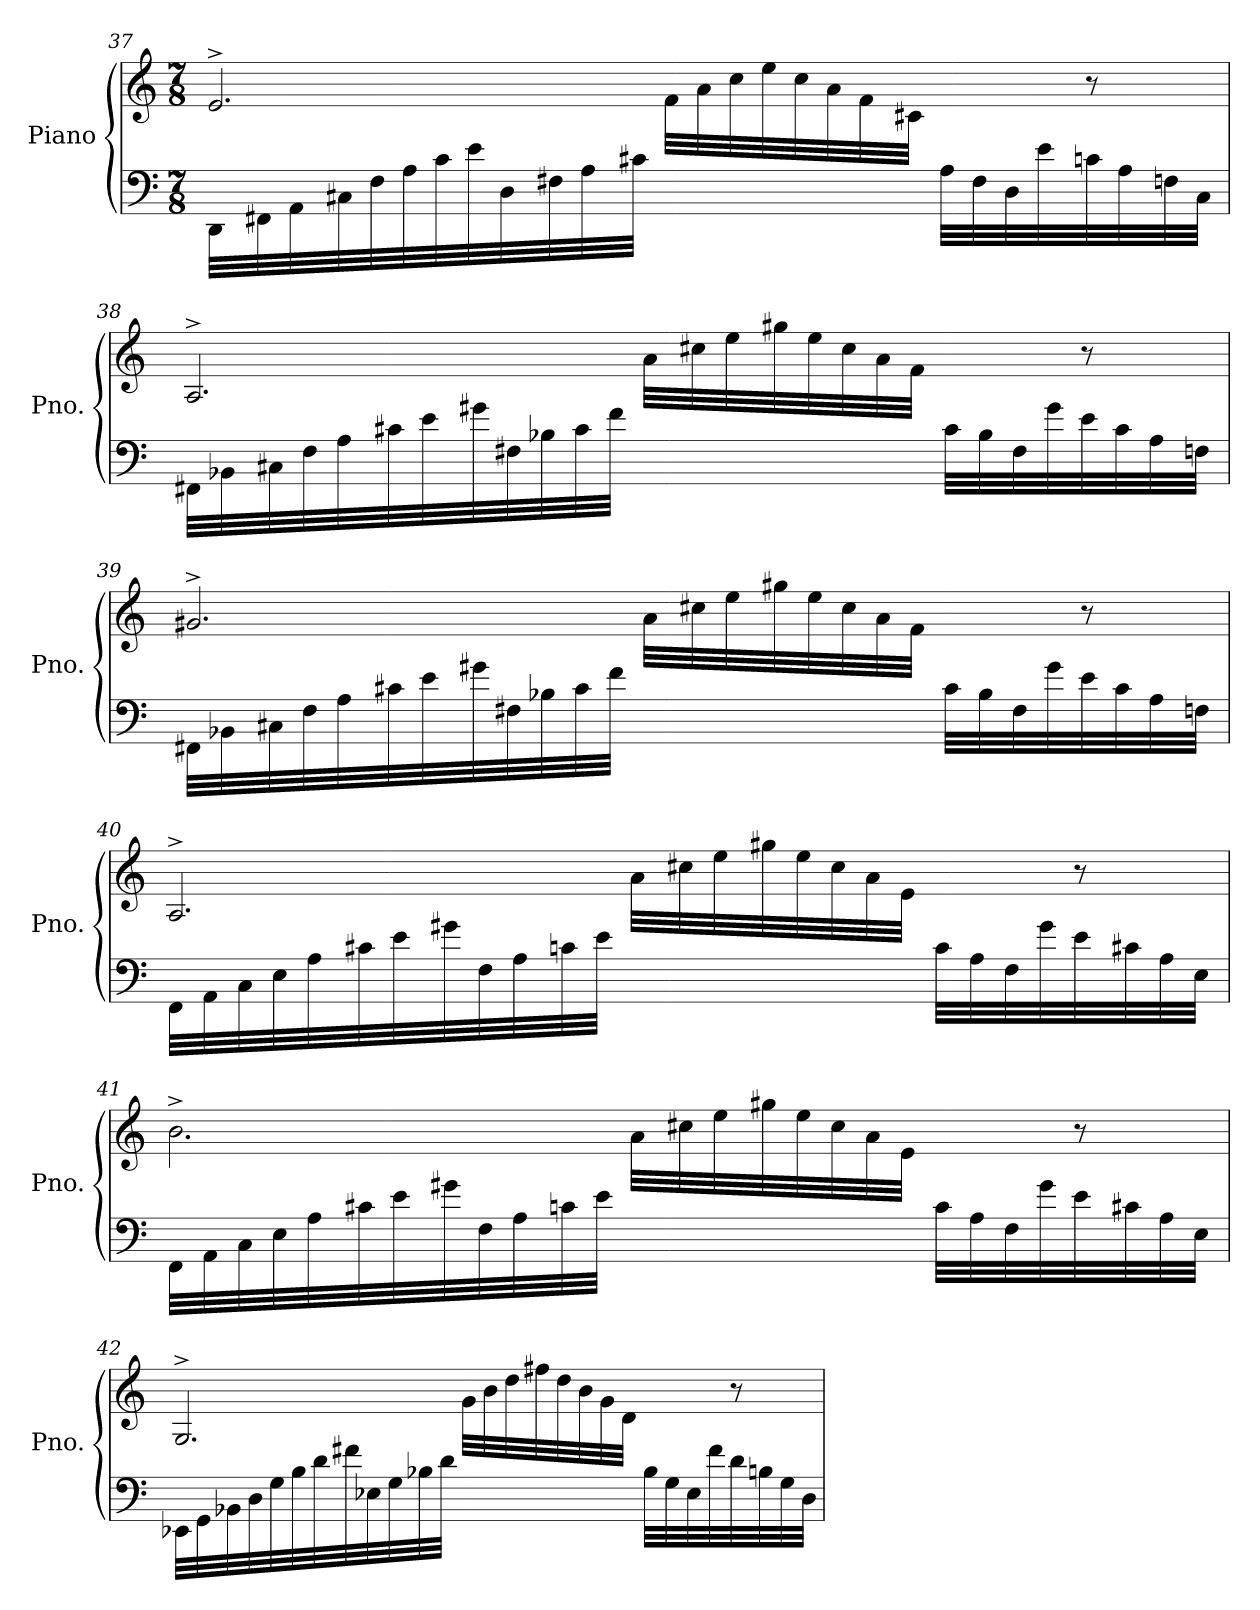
**kern	**kern
*part1	*part1
*staff2	*staff1
*I"Piano	*
*I'Pno.	*
!!LO:PB:g=z
*clefF4	*clefG2
*k[]	*k[]
*M7/8	*M7/8
=37	=37
*	*^
32DD\LLL	2.e^/	4.ryy
32FF#X\	.	.
32AA\	.	.
32C#X\	.	.
32F\	.	.
32A\	.	.
32c\	.	.
32e\	.	.
32D\	.	.
32F#X\	.	.
32A\	.	.
32c#X\JJJ	.	.
4ryy	.	32f\LLL
.	.	32a\
.	.	32cc\
.	.	32ee\
.	.	32cc\
.	.	32a\
.	.	32f\
.	.	32c#\JJJ
32A\LLL	.	4ryy
32F#\	.	.
32D\	.	.
32e\	.	.
32cn\	8r	.
32A\	.	.
32Fn\	.	.
32C#\JJJ	.	.
!!LO:LB:g=z	!!
=38	=38	=38
32FF#X\LLL	2.A^/	4.ryy
32BB-X\	.	.
32C#X\	.	.
32F\	.	.
32A\	.	.
32c#X\	.	.
32e\	.	.
32g#X\	.	.
32F#X\	.	.
32B-X\	.	.
32c#\	.	.
32f\JJJ	.	.
4ryy	.	32a\LLL
.	.	32cc#X\
.	.	32ee\
.	.	32gg#X\
.	.	32ee\
.	.	32cc#\
.	.	32a\
.	.	32f\JJJ
32c#\LLL	.	4ryy
32B-\	.	.
32F#\	.	.
32g#\	.	.
32e\	8r	.
32c#\	.	.
32A\	.	.
32Fn\JJJ	.	.
!!LO:LB:g=z	!!
=39	=39	=39
32FF#X\LLL	2.g#X^/	4.ryy
32BB-X\	.	.
32C#X\	.	.
32F\	.	.
32A\	.	.
32c#X\	.	.
32e\	.	.
32g#X\	.	.
32F#X\	.	.
32B-X\	.	.
32c#\	.	.
32f\JJJ	.	.
4ryy	.	32a\LLL
.	.	32cc#X\
.	.	32ee\
.	.	32gg#X\
.	.	32ee\
.	.	32cc#\
.	.	32a\
.	.	32f\JJJ
32c#\LLL	.	4ryy
32B-\	.	.
32F#\	.	.
32g#\	.	.
32e\	8r	.
32c#\	.	.
32A\	.	.
32Fn\JJJ	.	.
!!LO:LB:g=z	!!
=40	=40	=40
32FF\LLL	2.A^/	4.ryy
32AA\	.	.
32C\	.	.
32E\	.	.
32A\	.	.
32c#X\	.	.
32e\	.	.
32g#X\	.	.
32F\	.	.
32A\	.	.
32cn\	.	.
32e\JJJ	.	.
4ryy	.	32a\LLL
.	.	32cc#X\
.	.	32ee\
.	.	32gg#X\
.	.	32ee\
.	.	32cc#\
.	.	32a\
.	.	32e\JJJ
32c\LLL	.	4ryy
32A\	.	.
32F\	.	.
32g#\	.	.
32e\	8r	.
32c#X\	.	.
32A\	.	.
32E\JJJ	.	.
!!LO:LB:g=z	!!
=41	=41	=41
32FF\LLL	2.b^\	4.ryy
32AA\	.	.
32C\	.	.
32E\	.	.
32A\	.	.
32c#X\	.	.
32e\	.	.
32g#X\	.	.
32F\	.	.
32A\	.	.
32cn\	.	.
32e\JJJ	.	.
4ryy	.	32a\LLL
.	.	32cc#X\
.	.	32ee\
.	.	32gg#X\
.	.	32ee\
.	.	32cc#\
.	.	32a\
.	.	32e\JJJ
32c\LLL	.	4ryy
32A\	.	.
32F\	.	.
32g#\	.	.
32e\	8r	.
32c#X\	.	.
32A\	.	.
32E\JJJ	.	.
!!LO:PB:g=z	!!
=42	=42	=42
32EE-X\LLL	2.G^/	4.ryy
32GG\	.	.
32BB-X\	.	.
32D\	.	.
32G\	.	.
32B\	.	.
32d\	.	.
32f#X\	.	.
32E-X\	.	.
32G\	.	.
32B-X\	.	.
32d\JJJ	.	.
4ryy	.	32g\LLL
.	.	32b\
.	.	32dd\
.	.	32ff#X\
.	.	32dd\
.	.	32b\
.	.	32g\
.	.	32d\JJJ
32B-\LLL	.	4ryy
32G\	.	.
32E-\	.	.
32f#\	.	.
32d\	8r	.
32Bn\	.	.
32G\	.	.
32D\JJJ	.	.
*	*v	*v
=	=
*-	*-
